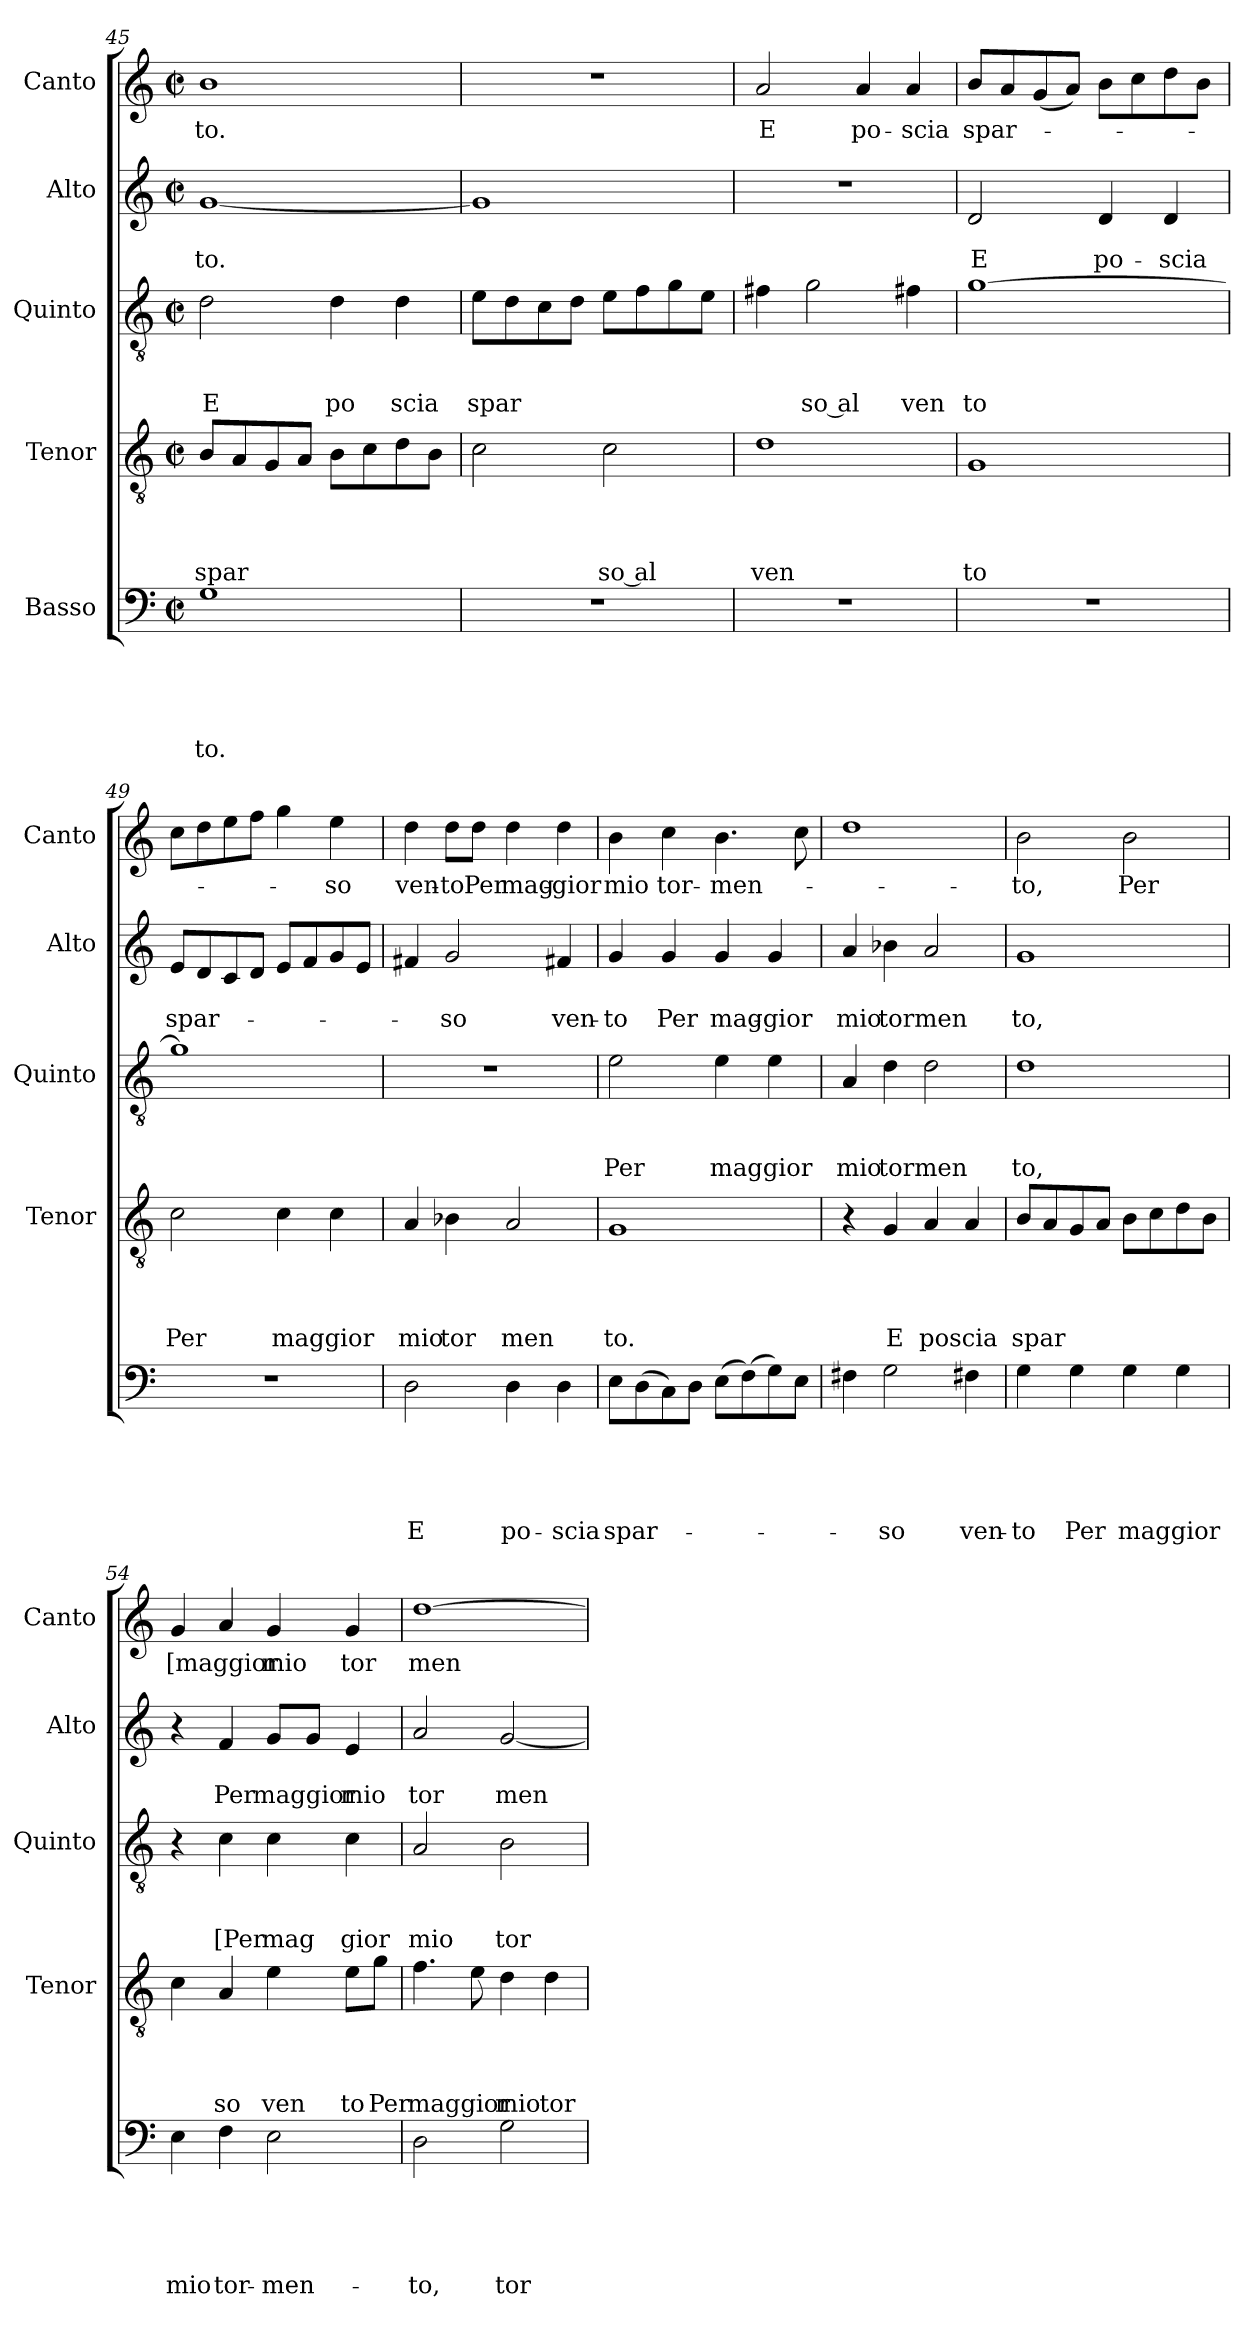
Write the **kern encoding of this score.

**kern	**text	**text	**text	**text	**text	**kern	**text	**text	**text	**text	**kern	**text	**text	**text	**kern	**text	**text	**kern	**text
*part5	*part5	*part5	*part5	*part5	*part5	*part4	*part4	*part4	*part4	*part4	*part3	*part3	*part3	*part3	*part2	*part2	*part2	*part1	*part1
*staff5	*staff5	*staff5	*staff5	*staff5	*staff5	*staff4	*staff4	*staff4	*staff4	*staff4	*staff3	*staff3	*staff3	*staff3	*staff2	*staff2	*staff2	*staff1	*staff1
*I"Basso	*	*	*	*	*	*I"Tenor	*	*	*	*	*I"Quinto	*	*	*	*I"Alto	*	*	*I"Canto	*
*	*	*	*	*	*	*I'Tenor	*	*	*	*	*I'Quinto	*	*	*	*I'Alto	*	*	*I'Canto	*
*clefF4	*	*	*	*	*	*clefGv2	*	*	*	*	*clefGv2	*	*	*	*clefG2	*	*	*clefG2	*
*k[]	*	*	*	*	*	*k[]	*	*	*	*	*k[]	*	*	*	*k[]	*	*	*k[]	*
*C:	*	*	*	*	*	*C:	*	*	*	*	*C:	*	*	*	*C:	*	*	*C:	*
*M2/2	*	*	*	*	*	*M2/2	*	*	*	*	*M2/2	*	*	*	*M2/2	*	*	*M2/2	*
*met(c|)	*	*	*	*	*	*met(c|)	*	*	*	*	*met(c|)	*	*	*	*met(c|)	*	*	*met(c|)	*
=45	=45	=45	=45	=45	=45	=45	=45	=45	=45	=45	=45	=45	=45	=45	=45	=45	=45	=45	=45
!	!	!	!	!	!LO:LY:b	!	!	!	!	!LO:LY:b	!	!	!	!LO:LY:b	!	!	!LO:LY:b	!	!LO:LY:b
1G	.	.	.	.	to.	8B/L	.	.	.	spar	2d\	.	.	E	[<1g	.	to.	1b	to.
.	.	.	.	.	.	8A/	.	.	.	.	.	.	.	.	.	.	.	.	.
.	.	.	.	.	.	8G/	.	.	.	.	.	.	.	.	.	.	.	.	.
.	.	.	.	.	.	8A/J	.	.	.	.	.	.	.	.	.	.	.	.	.
!	!	!	!	!	!	!	!	!	!	!	!	!	!	!LO:LY:b	!	!	!	!	!
.	.	.	.	.	.	8B\L	.	.	.	.	4d\	.	.	po	.	.	.	.	.
.	.	.	.	.	.	8c\	.	.	.	.	.	.	.	.	.	.	.	.	.
!	!	!	!	!	!	!	!	!	!	!	!	!	!	!LO:LY:b	!	!	!	!	!
.	.	.	.	.	.	8d\	.	.	.	.	4d\	.	.	scia	.	.	.	.	.
.	.	.	.	.	.	8B\J	.	.	.	.	.	.	.	.	.	.	.	.	.
=46	=46	=46	=46	=46	=46	=46	=46	=46	=46	=46	=46	=46	=46	=46	=46	=46	=46	=46	=46
!	!	!	!	!	!	!	!	!	!	!	!	!	!	!LO:LY:b	!	!	!	!	!
1r	.	.	.	.	.	2c\	.	.	.	.	8e\L	.	.	spar	1g]	.	.	1r	.
.	.	.	.	.	.	.	.	.	.	.	8d\	.	.	.	.	.	.	.	.
.	.	.	.	.	.	.	.	.	.	.	8c\	.	.	.	.	.	.	.	.
.	.	.	.	.	.	.	.	.	.	.	8d\J	.	.	.	.	.	.	.	.
!	!	!	!	!	!	!	!	!	!	!LO:LY:b:rj	!	!	!	!	!	!	!	!	!
.	.	.	.	.	.	2c\	.	.	.	so al	8e\L	.	.	.	.	.	.	.	.
.	.	.	.	.	.	.	.	.	.	.	8f\	.	.	.	.	.	.	.	.
.	.	.	.	.	.	.	.	.	.	.	8g\	.	.	.	.	.	.	.	.
.	.	.	.	.	.	.	.	.	.	.	8e\J	.	.	.	.	.	.	.	.
!!LO:LB:g=z
=47	=47	=47	=47	=47	=47	=47	=47	=47	=47	=47	=47	=47	=47	=47	=47	=47	=47	=47	=47
!	!	!	!	!	!	!	!	!	!	!LO:LY:b	!	!	!	!	!	!	!	!	!LO:LY:b
1r	.	.	.	.	.	1d	.	.	.	ven	4f#X\	.	.	.	1r	.	.	2a/	E
!	!	!	!	!	!	!	!	!	!	!	!	!	!	!LO:LY:b:rj	!	!	!	!	!
.	.	.	.	.	.	.	.	.	.	.	2g\	.	.	so al	.	.	.	.	.
!	!	!	!	!	!	!	!	!	!	!	!	!	!	!	!	!	!	!	!LO:LY:b
.	.	.	.	.	.	.	.	.	.	.	.	.	.	.	.	.	.	4a/	po-
!	!	!	!	!	!	!	!	!	!	!	!	!	!	!LO:LY:b	!	!	!	!	!LO:LY:b
.	.	.	.	.	.	.	.	.	.	.	4f#X\	.	.	ven	.	.	.	4a/	-scia
=48	=48	=48	=48	=48	=48	=48	=48	=48	=48	=48	=48	=48	=48	=48	=48	=48	=48	=48	=48
!	!	!	!	!	!	!	!	!	!	!LO:LY:b	!	!	!	!LO:LY:b	!	!	!LO:LY:b	!	!LO:LY:b
1r	.	.	.	.	.	1G	.	.	.	to	[>1g	.	.	to	2d/	.	E	8b/L	spar-
.	.	.	.	.	.	.	.	.	.	.	.	.	.	.	.	.	.	8a/	.
.	.	.	.	.	.	.	.	.	.	.	.	.	.	.	.	.	.	(>8g/	.
.	.	.	.	.	.	.	.	.	.	.	.	.	.	.	.	.	.	8a/J)	.
!	!	!	!	!	!	!	!	!	!	!	!	!	!	!	!	!	!LO:LY:b	!	!
.	.	.	.	.	.	.	.	.	.	.	.	.	.	.	4d/	.	po-	8b\L	.
.	.	.	.	.	.	.	.	.	.	.	.	.	.	.	.	.	.	8cc\	.
!	!	!	!	!	!	!	!	!	!	!	!	!	!	!	!	!	!LO:LY:b	!	!
.	.	.	.	.	.	.	.	.	.	.	.	.	.	.	4d/	.	-scia	8dd\	.
.	.	.	.	.	.	.	.	.	.	.	.	.	.	.	.	.	.	8b\J	.
=49	=49	=49	=49	=49	=49	=49	=49	=49	=49	=49	=49	=49	=49	=49	=49	=49	=49	=49	=49
!	!	!	!	!	!	!	!	!	!	!LO:LY:b	!	!	!	!	!	!	!LO:LY:b	!	!
1r	.	.	.	.	.	2c\	.	.	.	Per	1g]	.	.	.	8e/L	.	spar-	8cc\L	.
.	.	.	.	.	.	.	.	.	.	.	.	.	.	.	8d/	.	.	8dd\	.
.	.	.	.	.	.	.	.	.	.	.	.	.	.	.	8c/	.	.	8ee\	.
.	.	.	.	.	.	.	.	.	.	.	.	.	.	.	8d/J	.	.	8ff\J	.
!	!	!	!	!	!	!	!	!	!	!LO:LY:b	!	!	!	!	!	!	!	!	!
.	.	.	.	.	.	4c\	.	.	.	mag	.	.	.	.	8e/L	.	.	4gg\	.
.	.	.	.	.	.	.	.	.	.	.	.	.	.	.	8f/	.	.	.	.
!	!	!	!	!	!	!	!	!	!	!LO:LY:b	!	!	!	!	!	!	!	!	!LO:LY:b
.	.	.	.	.	.	4c\	.	.	.	gior	.	.	.	.	8g/	.	.	4ee\	-so
.	.	.	.	.	.	.	.	.	.	.	.	.	.	.	8e/J	.	.	.	.
=50	=50	=50	=50	=50	=50	=50	=50	=50	=50	=50	=50	=50	=50	=50	=50	=50	=50	=50	=50
!	!	!	!	!	!LO:LY:b	!	!	!	!	!LO:LY:b	!	!	!	!	!	!	!	!	!LO:LY:b
2D\	.	.	.	.	E	4A/	.	.	.	mio	1r	.	.	.	4f#X/	.	.	4dd\	ven-
!	!	!	!	!	!	!	!	!	!	!LO:LY:b	!	!	!	!	!	!	!LO:LY:b	!	!LO:LY:b
.	.	.	.	.	.	4B-X\	.	.	.	tor	.	.	.	.	2g/	.	-so	8dd\L	-to
!	!	!	!	!	!	!	!	!	!	!	!	!	!	!	!	!	!	!	!LO:LY:b
.	.	.	.	.	.	.	.	.	.	.	.	.	.	.	.	.	.	8dd\J	Per
!	!	!	!	!	!LO:LY:b	!	!	!	!	!LO:LY:b	!	!	!	!	!	!	!	!	!LO:LY:b
4D\	.	.	.	.	po-	2A/	.	.	.	men	.	.	.	.	.	.	.	4dd\	mag-
!	!	!	!	!	!LO:LY:b	!	!	!	!	!	!	!	!	!	!	!	!LO:LY:b	!	!LO:LY:b
4D\	.	.	.	.	-scia	.	.	.	.	.	.	.	.	.	4f#X/	.	ven-	4dd\	-gior
=51	=51	=51	=51	=51	=51	=51	=51	=51	=51	=51	=51	=51	=51	=51	=51	=51	=51	=51	=51
!	!	!	!	!	!LO:LY:b	!	!	!	!	!LO:LY:b	!	!	!	!LO:LY:b	!	!	!LO:LY:b	!	!LO:LY:b
8E\L	.	.	.	.	spar-	1G	.	.	.	to.	2e\	.	.	Per	4g/	.	-to	4b\	mio
(>8D\	.	.	.	.	.	.	.	.	.	.	.	.	.	.	.	.	.	.	.
!	!	!	!	!	!	!	!	!	!	!	!	!	!	!	!	!	!LO:LY:b	!	!LO:LY:b
8C\)	.	.	.	.	.	.	.	.	.	.	.	.	.	.	4g/	.	Per	4cc\	tor-
8D\J	.	.	.	.	.	.	.	.	.	.	.	.	.	.	.	.	.	.	.
!	!	!	!	!	!	!	!	!	!	!	!	!	!	!LO:LY:b	!	!	!LO:LY:b	!	!LO:LY:b
(>8E\L	.	.	.	.	.	.	.	.	.	.	4e\	.	.	mag	4g/	.	mag-	4.b\	-men-
(>8F\)	.	.	.	.	.	.	.	.	.	.	.	.	.	.	.	.	.	.	.
!	!	!	!	!	!	!	!	!	!	!	!	!	!	!LO:LY:b	!	!	!LO:LY:b	!	!
8G\)	.	.	.	.	.	.	.	.	.	.	4e\	.	.	gior	4g/	.	-gior	.	.
8E\J	.	.	.	.	.	.	.	.	.	.	.	.	.	.	.	.	.	8cc\	.
!!LO:LB:g=z
=52	=52	=52	=52	=52	=52	=52	=52	=52	=52	=52	=52	=52	=52	=52	=52	=52	=52	=52	=52
!	!	!	!	!	!	!	!	!	!	!	!	!	!	!LO:LY:b	!	!	!LO:LY:b	!	!
4F#X\	.	.	.	.	.	4r	.	.	.	.	4A/	.	.	mio	4a/	.	mio	1dd	.
!	!	!	!	!	!LO:LY:b	!	!	!	!	!LO:LY:b	!	!	!	!LO:LY:b	!	!	!LO:LY:b	!	!
2G\	.	.	.	.	-so	4G/	.	.	.	E	4d\	.	.	tormen	4b-X\	.	tormen	.	.
!	!	!	!	!	!	!	!	!	!	!LO:LY:b	!	!	!	!	!	!	!	!	!
.	.	.	.	.	.	4A/	.	.	.	poscia	2d\	.	.	.	2a/	.	.	.	.
!	!	!	!	!	!LO:LY:b	!	!	!	!	!	!	!	!	!	!	!	!	!	!
4F#X\	.	.	.	.	ven-	4A/	.	.	.	.	.	.	.	.	.	.	.	.	.
=53	=53	=53	=53	=53	=53	=53	=53	=53	=53	=53	=53	=53	=53	=53	=53	=53	=53	=53	=53
!	!	!	!	!	!LO:LY:b	!	!	!	!	!LO:LY:b	!	!	!	!LO:LY:b	!	!	!LO:LY:b	!	!LO:LY:b
4G\	.	.	.	.	-to	8B/L	.	.	.	spar	1d	.	.	to,	1g	.	to,	2b\	-to,
.	.	.	.	.	.	8A/	.	.	.	.	.	.	.	.	.	.	.	.	.
!	!	!	!	!	!LO:LY:b	!	!	!	!	!	!	!	!	!	!	!	!	!	!
4G\	.	.	.	.	Per	8G/	.	.	.	.	.	.	.	.	.	.	.	.	.
.	.	.	.	.	.	8A/J	.	.	.	.	.	.	.	.	.	.	.	.	.
!	!	!	!	!	!LO:LY:b	!	!	!	!	!	!	!	!	!	!	!	!	!	!LO:LY:b
4G\	.	.	.	.	maggior	8B\L	.	.	.	.	.	.	.	.	.	.	.	2b\	Per
.	.	.	.	.	.	8c\	.	.	.	.	.	.	.	.	.	.	.	.	.
4G\	.	.	.	.	.	8d\	.	.	.	.	.	.	.	.	.	.	.	.	.
.	.	.	.	.	.	8B\J	.	.	.	.	.	.	.	.	.	.	.	.	.
=54	=54	=54	=54	=54	=54	=54	=54	=54	=54	=54	=54	=54	=54	=54	=54	=54	=54	=54	=54
!	!	!	!	!	!LO:LY:b	!	!	!	!	!	!	!	!	!	!	!	!	!	!LO:LY:b
4E\	.	.	.	.	mio	4c\	.	.	.	.	4r	.	.	.	4r	.	.	4g/	[maggior
!	!	!	!	!	!LO:LY:b	!	!	!	!	!LO:LY:b	!	!	!	!LO:LY:b	!	!	!LO:LY:b	!	!
4F\	.	.	.	.	tor-	4A/	.	.	.	so	4c\	.	.	[Per	4f/	.	Per	4a/	.
!	!	!	!	!	!LO:LY:b	!	!	!	!	!LO:LY:b	!	!	!	!LO:LY:b	!	!	!LO:LY:b	!	!LO:LY:b
2E\	.	.	.	.	-men-	4e\	.	.	.	ven	4c\	.	.	mag	8g/L	.	maggior	4g/	mio
.	.	.	.	.	.	.	.	.	.	.	.	.	.	.	8g/J	.	.	.	.
!	!	!	!	!	!	!	!	!	!	!LO:LY:b	!	!	!	!LO:LY:b	!	!	!LO:LY:b	!	!LO:LY:b
.	.	.	.	.	.	8e\L	.	.	.	to	4c\	.	.	gior	4e/	.	mio	4g/	tor
!	!	!	!	!	!	!	!	!	!	!LO:LY:b	!	!	!	!	!	!	!	!	!
.	.	.	.	.	.	8g\J	.	.	.	Per	.	.	.	.	.	.	.	.	.
=55	=55	=55	=55	=55	=55	=55	=55	=55	=55	=55	=55	=55	=55	=55	=55	=55	=55	=55	=55
!	!	!	!	!	!LO:LY:b	!	!	!	!	!LO:LY:b	!	!	!	!LO:LY:b	!	!	!LO:LY:b	!	!LO:LY:b
2D\	.	.	.	.	-to,	4.f\	.	.	.	maggior	2A/	.	.	mio	2a/	.	tor	[>1dd	men
.	.	.	.	.	.	8e\	.	.	.	.	.	.	.	.	.	.	.	.	.
!	!	!	!	!	!LO:LY:b	!	!	!	!	!LO:LY:b	!	!	!	!LO:LY:b	!	!	!LO:LY:b	!	!
2G\	.	.	.	.	tor-	4d\	.	.	.	mio	2B\	.	.	tor	[<2g/	.	men	.	.
!	!	!	!	!	!	!	!	!	!	!LO:LY:b	!	!	!	!	!	!	!	!	!
.	.	.	.	.	.	4d\	.	.	.	tor	.	.	.	.	.	.	.	.	.
=	=	=	=	=	=	=	=	=	=	=	=	=	=	=	=	=	=	=	=
*-	*-	*-	*-	*-	*-	*-	*-	*-	*-	*-	*-	*-	*-	*-	*-	*-	*-	*-	*-
